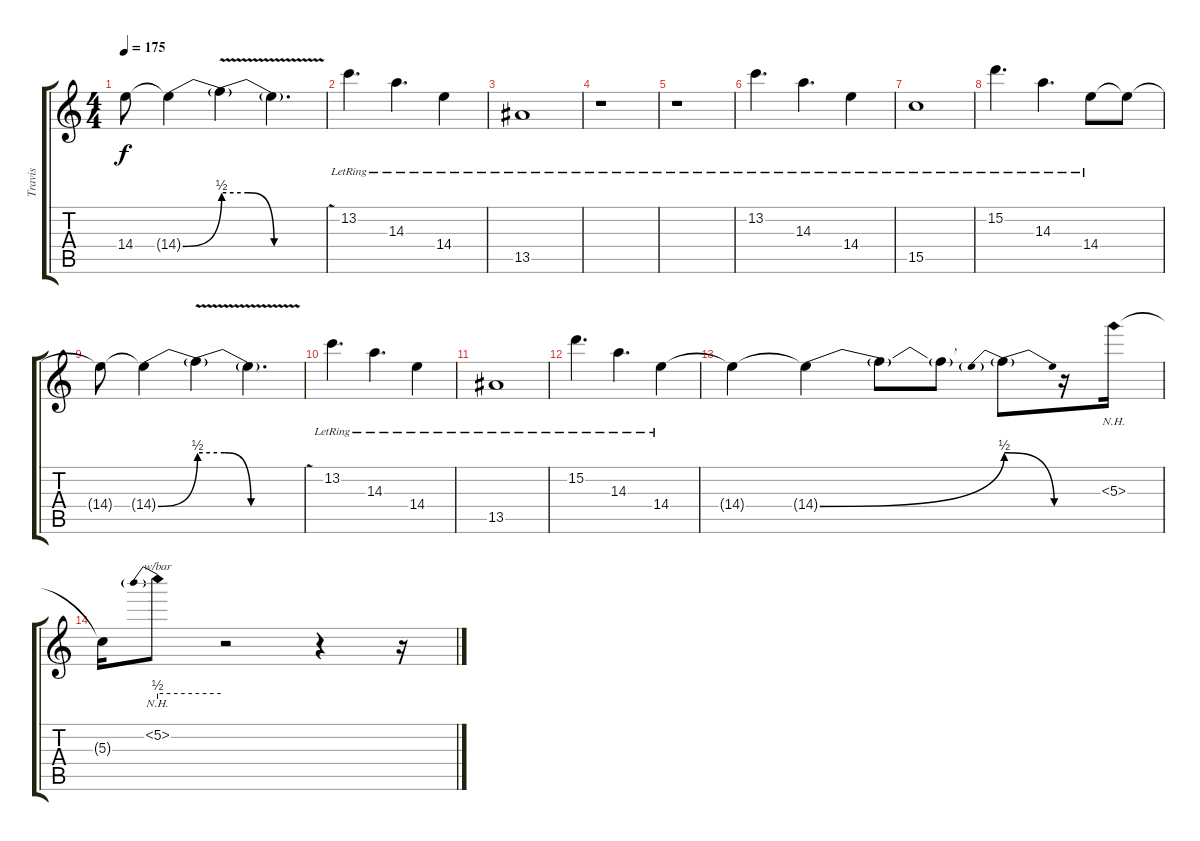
\track ("Travis" "Travis") {instrument overdrivenguitar}
\staff {score tabs}
\tuning (E4 B3 G3 D3 A2 E2) {hide}
\ts (4 4)
\tempo 175
\clef g2
\ks c
14.4{t}.8{dy f} 14.4{be (bend 0 0 60 2) t}.4 14.4{be (custom 0 2 15 2 30 0 60 0) v t}.4 14.4{v t}.4{d} |
13.2{lr}.4{d} 14.3{lr}.4{d} 14.4{lr}.4 |
13.5{lr}.1 |
r.1 |
r.1 |
13.2{lr}.4{d} 14.3{lr}.4{d} 14.4{lr}.4 |
15.5{lr}.1 |
15.2{lr}.4{d} 14.3{lr}.4{d} 14.4{lr}.8 14.4{t}.8 |
14.4{t}.8 14.4{be (bend 0 0 60 2) t}.4 14.4{be (custom 0 2 15 2 30 0 60 0) v t}.4 14.4{v t}.4{d} |
13.2{lr}.4{d} 14.3{lr}.4{d} 14.4{lr}.4 |
13.5{lr}.1 |
15.2{lr}.4{d} 14.3{lr}.4{d} 14.4{lr}.4 |
14.4{t}.4 14.4{be (bend 0 0 60 2) t}.4 14.4{t}.8 14.4{t}.8 14.4{be (prebendrelease 0 2 60 0) t}.8 r.16 5.3{nh}.16 |
5.3{t}.16 5.2{nh}.8{tbe (predive default 0 2 60 2)} r.2 r.4 r.16
